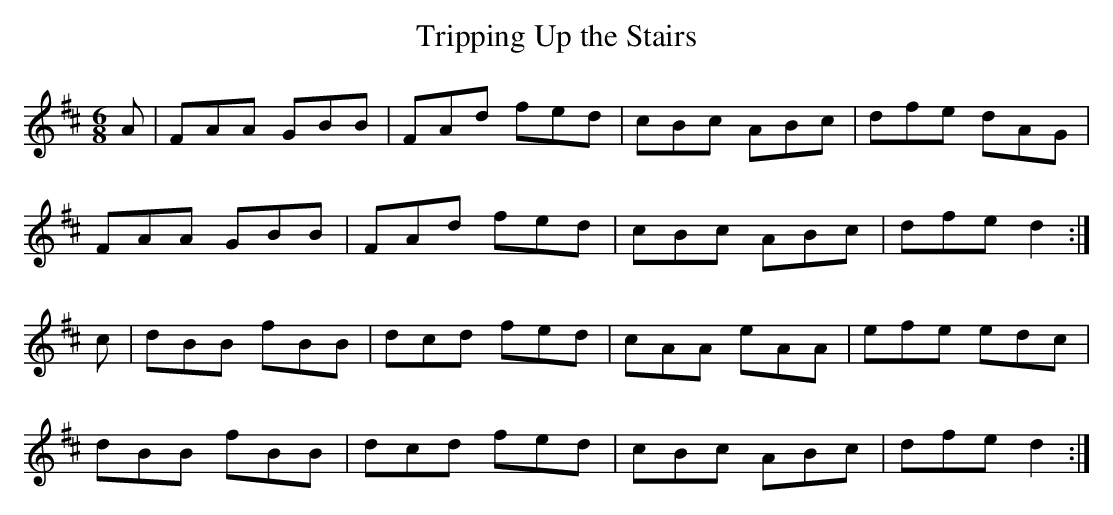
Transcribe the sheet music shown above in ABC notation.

X:1
T:Tripping Up the Stairs
M:6/8
K:D
A|FAA GBB|FAd fed|cBc ABc|dfe dAG|
FAA GBB|FAd fed|cBc ABc|dfe d2:|
c|dBB fBB|dcd fed|cAA eAA|efe edc|
dBB fBB|dcd fed|cBc ABc|dfe d2:|
